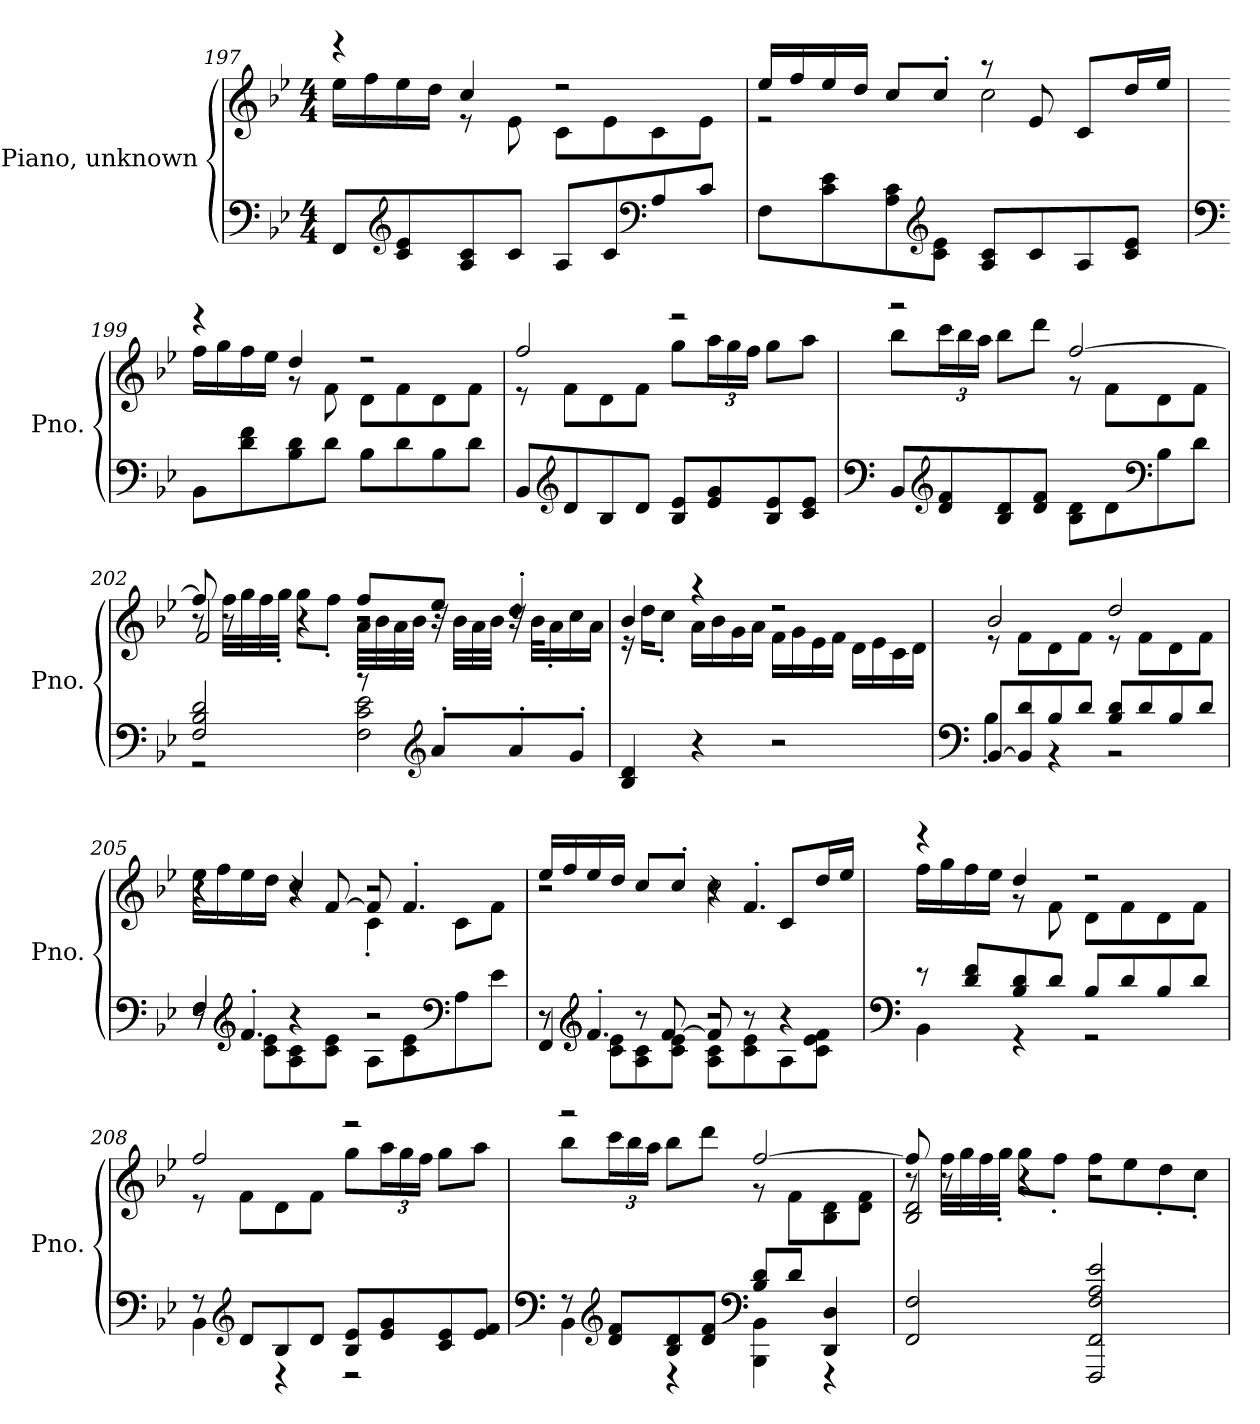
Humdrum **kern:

**kern	**kern
*part1	*part1
*staff2	*staff1
*I"Piano, unknown	*
*I'Pno.	*
!!LO:LB:g=z
*clefF4	*clefG2
*k[b-e-]	*k[b-e-]
*M4/4	*M4/4
=197	=197
*	*^
8FF/L	4r	16ee-\LL
.	.	16ff\
*clefG2	*	*
8c/ 8e-/	.	16ee-\
.	.	16dd\JJ
8A/ 8c/	4cc/	8r
8c/J	.	8e-\
8A/L	2r	8c\L
8c/	.	8e-\
*clefF4	*	*
8A/	.	8c\
8c/J	.	8e-\J
=198	=198	=198
8F\L	16ee-/LL	2r
.	16ff/	.
8c\ 8e-\	16ee-/	.
.	16dd/JJ	.
8A\ 8c\	8cc/L	.
*clefG2	*	*
8c\ 8e-\J	8cc'/J	.
8A/ 8c/L	8r	2cc\
8c/	8e-/	.
8A/	8c/L	.
8c/ 8e-/J	16dd/L	.
.	16ee-/JJ	.
=199	=199	=199
*clefF4	*	*
8BB-\L	4r	16ff\LL
.	.	16gg\
8d\ 8f\	.	16ff\
.	.	16ee-\JJ
8B-\ 8d\	4dd/	8r
8d\J	.	8f\
8B-\L	2r	8d\L
8d\	.	8f\
8B-\	.	8d\
8d\J	.	8f\J
!!LO:LB:g=z	!!
=200	=200	=200
8BB-/L	2ff/	8r
*clefG2	*	*
8d/	.	8f\L
8B-/	.	8d\
8d/J	.	8f\J
8B-/ 8e-/L	2r	8gg\L
*	*	*Xbrackettup
8e-/ 8g/	.	24aa\L
.	.	24gg\
.	.	24ff\JJ
8B-/ 8e-/	.	8gg\L
8c/ 8e-/J	.	8aa\J
=201	=201	=201
*clefF4	*	*
8BB-/L	2r	8bb-\L
*clefG2	*	*
8d/ 8f/	.	24ccc\L
.	.	24bb-\
.	.	24aa\JJ
8B-/ 8d/	.	8bb-\L
8d/ 8f/J	.	8ddd\J
8B-\ 8d\L	[2ff/	8r
8d\	.	8f\L
*clefF4	*	*
8B-\	.	8d\
8d\J	.	8f\J
!!LO:PB:g=z
=202	=202	=202
*^	*	*^
2F/ 2B-/ 2d/	2r	8ff/]	8r	2f/
.	.	8r	32ff\LLL	.
.	.	.	32gg\	.
.	.	.	32ff\	.
.	.	.	32gg'\JJJ	.
.	.	4r	8gg\L	.
.	.	.	8ff'\J	.
8r	2F\ 2c\ 2e-\	8ff/L	32a\LLL	2r
.	.	.	32b-\	.
.	.	.	32a\	.
.	.	.	32b-\JJJ	.
*clefG2	*	*	*	*
8a'/L	.	8ee-/J	32r	.
.	.	.	32b-\LLL	.
.	.	.	32a\	.
.	.	.	32b-\JJJ	.
8a'/	.	4dd'/	32r	.
.	.	.	32b-\KLL	.
.	.	.	16a'\	.
8g'/J	.	.	16cc\	.
.	.	.	16a\JJ	.
*v	*v	*	*	*
*	*	*v	*v
=203	=203	=203
4B-/ 4d/	4b-/	16r
.	.	16dd\KL
.	.	8cc'\J
4r	4r	16a\LL
.	.	16b-\
.	.	16g\
.	.	16a\JJ
2r	2r	16f\LL
.	.	16g\
.	.	16e-\
.	.	16f\JJ
.	.	16d\LL
.	.	16e-\
.	.	16c\
.	.	16d\JJ
!!LO:LB:g=z	!!
=204	=204	=204
*clefF4	*	*
*^	*	*
[8BB-/L	4B-'\	2b-/	8r
8BB-/] 8d/	.	.	8f\L
8B-/	4r	.	8d\
8d/J	.	.	8f\J
8B-/ 8d/L	2r	2dd/	8r
8d/	.	.	8f\L
8B-/	.	.	8d\
8d/J	.	.	8f\J
=205	=205	=205	=205
*	*^	*	*^
8r	8r	4F/	4r	16ee-\LL	4r
.	.	.	.	16ff\	.
*clefG2	*	*	*	*	*
4.f'/	8c\ 8e-\L	.	.	16ee-\	.
.	.	.	.	16dd\JJ	.
.	8A\ 8c\	4r	4cc/	4r	8r
.	8c\ 8e-\J	.	.	.	[8f/
2r	8A\L	2r	2r	4c'\	8f/]
.	8c\ 8e-\	.	.	.	4.f'/
*clefF4	*	*	*	*	*
.	8A\	.	.	8c\L	.
.	8e-\J	.	.	8f\J	.
=206	=206	=206	=206	=206	=206
8r	8r	4FF/	16ee-/LL	2r	2r
.	.	.	16ff/	.	.
*clefG2	*	*	*	*	*
4.f'/	8c\ 8e-\L	.	16ee-/	.	.
.	.	.	16dd/JJ	.	.
.	8A\ 8c\	8r	8cc/L	.	.
.	8c\ 8e-\J	[8f/	8cc'/J	.	.
2r	8A\ 8c\L	8f/]	4r	2cc\	8r
.	8c\ 8e-\	8r	.	.	4.f'/
.	8A\	4r	8c/L	.	.
.	8c\ 8e-\ 8f\J	.	16dd/L	.	.
.	.	.	16ee-/JJ	.	.
*v	*v	*v	*	*	*
*	*v	*v	*v
!!LO:LB:g=z
=207	=207
*clefF4	*
*^	*^
8r	4BB-\	4r	16ff\LL
.	.	.	16gg\
8d/ 8f/L	.	.	16ff\
.	.	.	16ee-\JJ
8B-/ 8d/	4r	4dd/	8r
8d/J	.	.	8f\
8B-/L	2r	2r	8d\L
8d/	.	.	8f\
8B-/	.	.	8d\
8d/J	.	.	8f\J
=208	=208	=208	=208
8r	4BB-\	2ff/	8r
*clefG2	*	*	*
8d/L	.	.	8f\L
8B-/	4r	.	8d\
8d/J	.	.	8f\J
8B-/ 8e-/L	2r	2r	8gg\L
8e-/ 8g/	.	.	24aa\L
.	.	.	24gg\
.	.	.	24ff\JJ
8c/ 8e-/	.	.	8gg\L
8e-/ 8f/J	.	.	8aa\J
=209	=209	=209	=209
*clefF4	*	*	*
8r	4BB-\	2r	8bb-\L
*clefG2	*	*	*
8d/ 8f/L	.	.	24ccc\L
.	.	.	24bb-\
.	.	.	24aa\JJ
8B-/ 8d/	4r	.	8bb-\L
8d/ 8f/J	.	.	8ddd\J
*clefF4	*	*	*
8B-/ 8d/L	4BBB-\ 4BB-\	[2ff/	8r
8d/J	.	.	8f\L
4DD/ 4D/	4r	.	8B-\ 8d\
.	.	.	8d\ 8f\J
*v	*v	*	*
!!LO:LB:g=z
=210	=210	=210
*	*	*^
2FF/ 2F/	8ff/]	8r	2B-/ 2d/
.	8r	32ff\LLL	.
.	.	32gg\	.
.	.	32ff\	.
.	.	32gg'\JJJ	.
.	4r	8gg\L	.
.	.	8ff'\J	.
2FFF/ 2FF/ 2F/ 2A/ 2e-/	2r	8ff\L	2r
.	.	8ee-\	.
.	.	8dd'\	.
.	.	8cc'\J	.
*	*v	*v	*v
=	=
*-	*-
